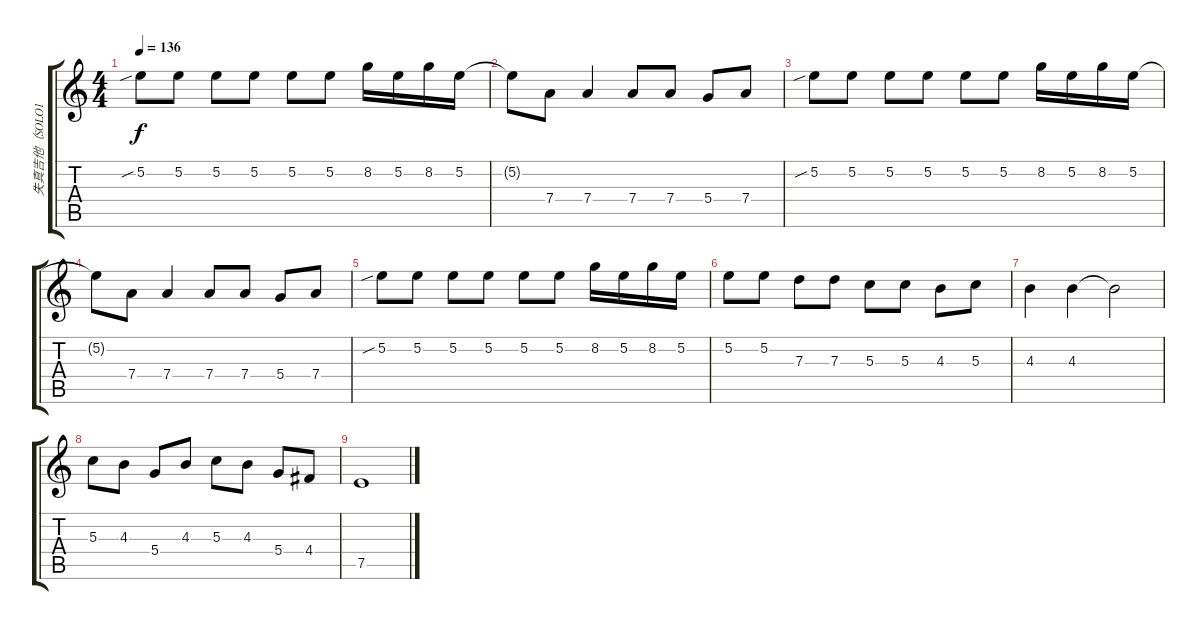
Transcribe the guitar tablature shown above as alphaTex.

\track ("失真吉他（SOLO1）" "失真吉他（SOLO1") {instrument overdrivenguitar}
\staff {score tabs}
\tuning (E4 B3 G3 D3 A2 E2) {hide}
\ts (4 4)
\tempo 136
\clef g2
\ks c
5.2{sib}.8{dy f} 5.2.8 5.2.8 5.2.8 5.2.8 5.2.8 8.2.16 5.2.16 8.2.16 5.2.16 |
5.2{t}.8 7.4.8 7.4.4 7.4.8 7.4.8 5.4.8 7.4.8 |
5.2{sib}.8 5.2.8 5.2.8 5.2.8 5.2.8 5.2.8 8.2.16 5.2.16 8.2.16 5.2.16 |
5.2{t}.8 7.4.8 7.4.4 7.4.8 7.4.8 5.4.8 7.4.8 |
5.2{sib}.8 5.2.8 5.2.8 5.2.8 5.2.8 5.2.8 8.2.16 5.2.16 8.2.16 5.2.16 |
5.2.8 5.2.8 7.3.8 7.3.8 5.3.8 5.3.8 4.3.8 5.3.8 |
4.3.4 4.3.4 4.3{t}.2 |
5.3.8 4.3.8 5.4.8 4.3.8 5.3.8 4.3.8 5.4.8 4.4.8 |
7.5.1
